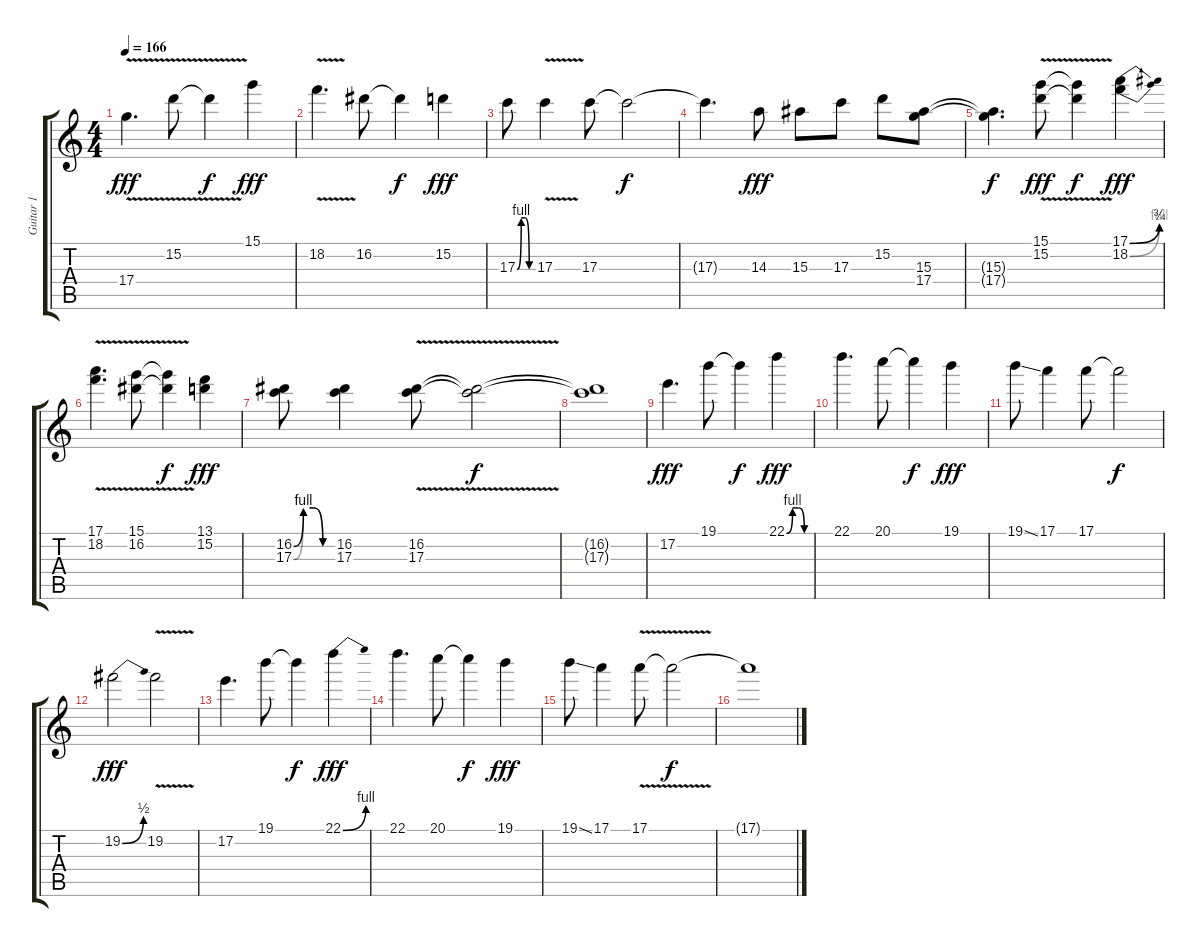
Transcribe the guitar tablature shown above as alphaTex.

\track ("Guitar 1 " "Guitar 1 ") {instrument distortionguitar}
\staff {score tabs}
\tuning (E4 B3 G3 D3 A2 E2) {hide}
\ts (4 4)
\tempo 166
\clef g2
\ks c
17.4{v}.4{d dy fff} 15.2{v}.8 15.2{t}.4{dy f} 15.1.4{dy fff} |
18.2{v}.4{d} 16.2.8 16.2{t}.4{dy f} 15.2.4{dy fff} |
17.3{be (custom 0 0 15 4 30 4 45 0 60 0)}.8 17.3{v}.4 17.3.8 17.3{t}.2{dy f} |
17.3{t}.4{d} 14.3.8{dy fff} 15.3.8 17.3.8 15.2.8 (15.3 17.4).8 |
(15.3{t} 17.4{t}).4{d dy f} (15.1{v} 15.2{v}).8{dy fff} (15.1{t} 15.2{t}).4{dy f} (17.1{be (bend 0 0 60 3)} 18.2{be (bend 0 0 60 4)}).4{dy fff} |
(17.1{v} 18.2{v}).4{d} (15.1{v} 16.2{v}).8 (15.1{t} 16.2{t}).4{dy f} (13.1 15.2).4{dy fff} |
(16.2{be (custom 0 0 15 4 30 4 45 0 60 0)} 17.3{be (custom 0 0 15 4 30 4 45 0 60 0)}).8 (16.2 17.3).4 (16.2{v} 17.3{v}).8 (16.2{t} 17.3{t}).2{dy f} |
(16.2{t} 17.3{t}).1 |
17.2.4{d dy fff} 19.1.8 19.1{t}.4{dy f} 22.1{be (custom 0 0 15 4 30 4 45 0 60 0)}.4{dy fff} |
22.1.4{d} 20.1.8 20.1{t}.4{dy f} 19.1.4{dy fff} |
19.1{ss}.8 17.1.4 17.1.8 17.1{t}.2{dy f} |
19.2{be (bend 0 0 60 2)}.2{dy fff} 19.2{v}.2 |
17.2.4{d} 19.1.8 19.1{t}.4{dy f} 22.1{be (bend 0 0 60 4)}.4{dy fff} |
22.1.4{d} 20.1.8 20.1{t}.4{dy f} 19.1.4{dy fff} |
19.1{ss}.8 17.1.4 17.1{v}.8 17.1{t}.2{dy f} |
17.1{t}.1
